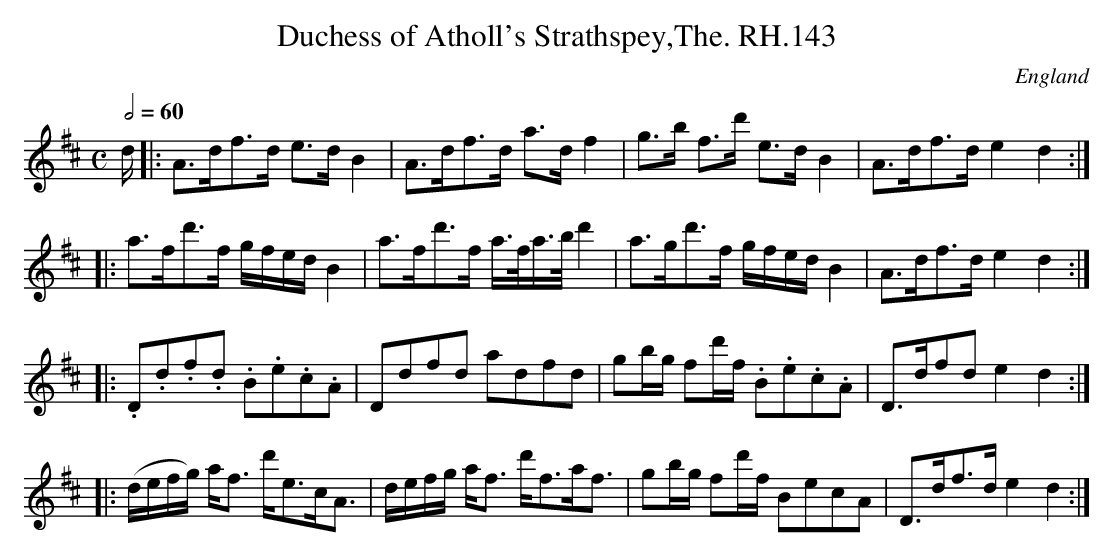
X:1
T:Duchess of Atholl's Strathspey,The. RH.143
L:1/16
M:C
O:England
Q:1/2=60
K:D
d|:A3df3d e3dB4|A3df3d a3df4|\
g3b f3d' e3dB4|A3df3de4d4:|!
|:a3fd'3f gfedB4|a3fd'3f a>fa>bd'4|\
a3gd'3f gfedB4|A3df3de4d4:|!
|:.D2.d2.f2.d2 .B2.e2.c2.A2|D2d2f2d2 a2d2f2d2|\
g2bg f2d'f .B2.e2.c2.A2|D3df2d2 e4d4:|!
|:(defg) af3 d'e3cA3|defg af3 d'f3af3|\
g2bg f2d'f B2e2c2A2|D3df3d e4d4:|
